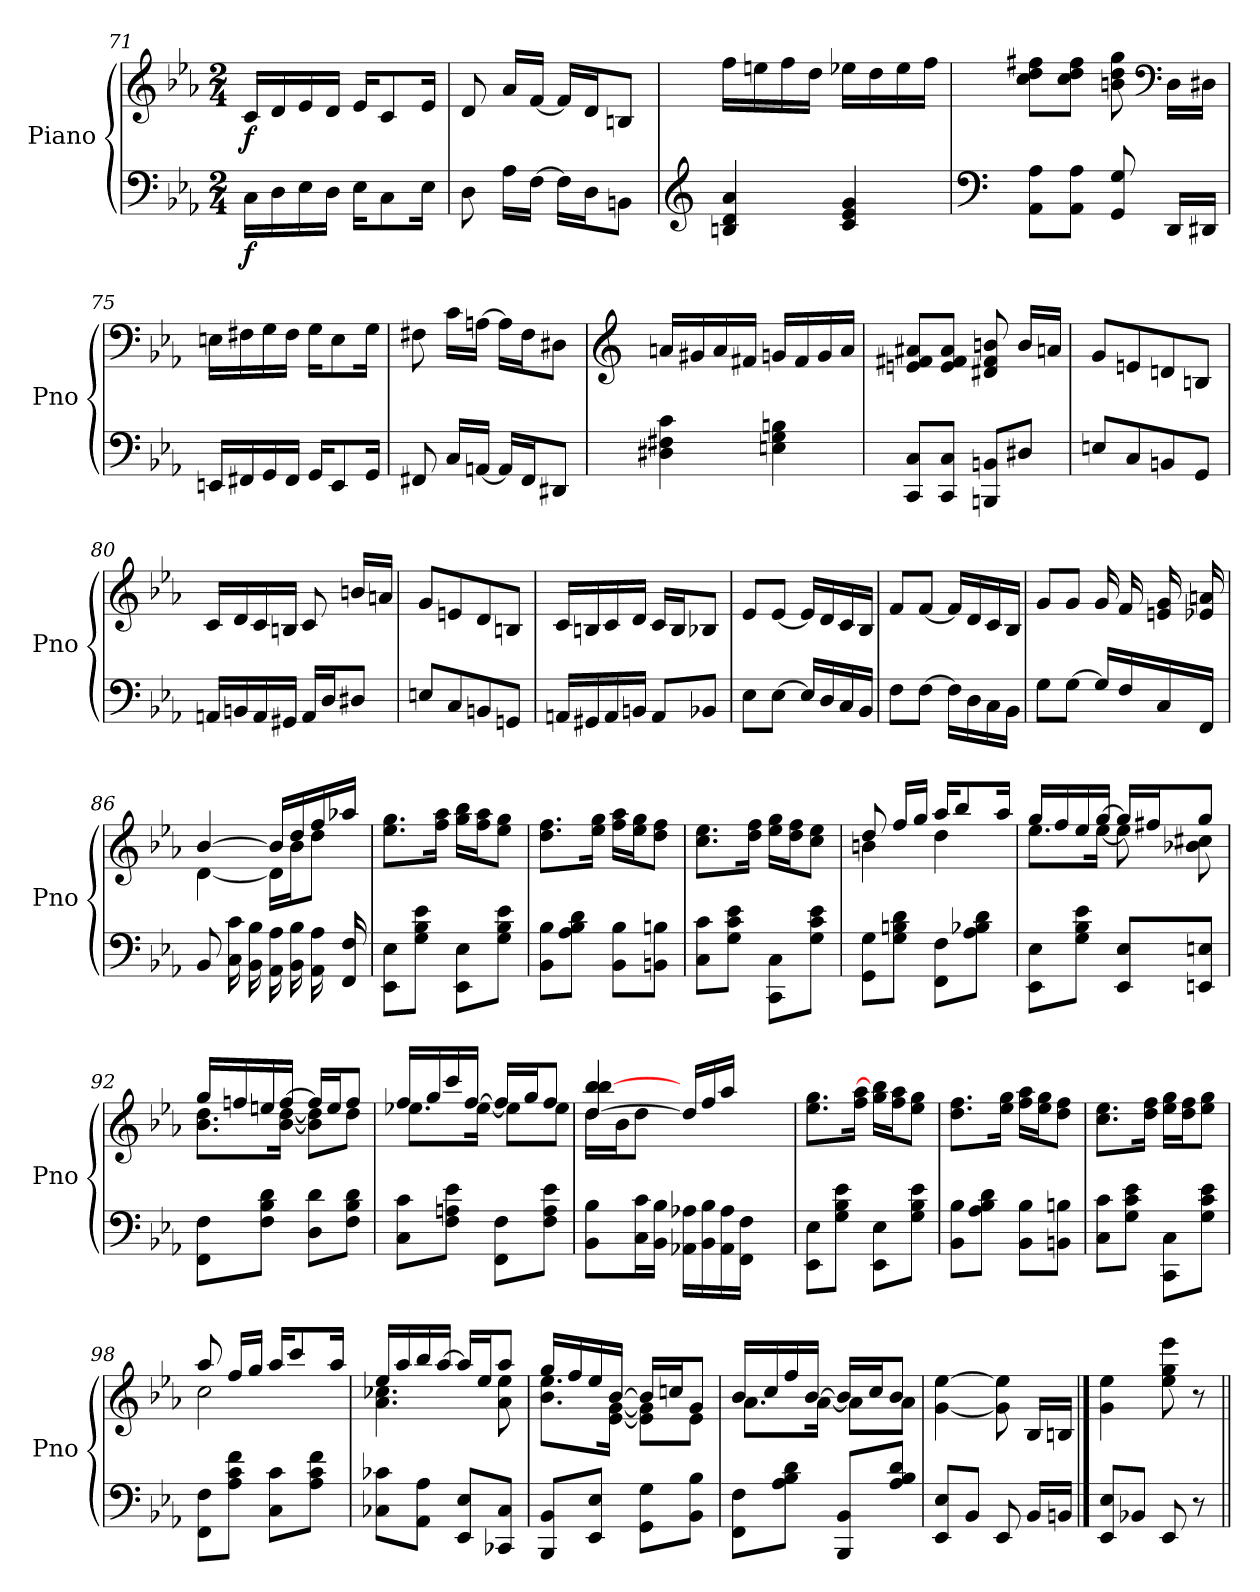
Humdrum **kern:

**kern	**dynam	**kern	**dynam
*part2	*part2	*part1	*part1
*staff2	*staff2	*staff1	*staff1
*I"Piano	*	*I"Piano	*
*I'Pno	*	*I'Pno	*
*clefF4	*	*clefG2	*
*k[b-e-a-]	*	*k[b-e-a-]	*
*M2/4	*	*M2/4	*
=71	=71	=71	=71
!	!LO:DY:b	!	!LO:DY:b
16C\LL	f	16c/LL	f
16D\	.	16d/	.
16E-\	.	16e-/	.
16D\JJ	.	16d/JJ	.
16E-\KL	.	16e-/KL	.
8C\	.	8c/	.
16E-\Jk	.	16e-/Jk	.
!!LO:LB:g=z
=72	=72	=72	=72
8D\	.	8d/	.
16A-\LL	.	16a-/LL	.
[16F\JJ	.	[16f/JJ	.
16F\LL]	.	16f/LL]	.
16D\J	.	16d/J	.
8BBn\J	.	8Bn/J	.
=73	=73	=73	=73
*clefG2	*	*	*
4Bn/ 4d/ 4a-/	.	16ff\LL	.
.	.	16een\	.
.	.	16ff\	.
.	.	16dd\JJ	.
4c/ 4e-/ 4g/	.	16ee-X\LL	.
.	.	16dd\	.
.	.	16ee-\	.
.	.	16ff\JJ	.
=74	=74	=74	=74
*clefF4	*	*	*
8AA-\ 8A-\L	.	8cc\ 8dd\ 8ff#X\L	.
8AA-\ 8A-\J	.	8cc\ 8dd\ 8ff#\J	.
8GG/ 8G/	.	8bn\ 8dd\ 8gg\	.
*	*	*clefF4	*
16DD/LL	.	16D\LL	.
16DD#X/JJ	.	16D#X\JJ	.
=75	=75	=75	=75
16EEn/LL	.	16En\LL	.
16FF#X/	.	16F#X\	.
16GG/	.	16G\	.
16FF#/JJ	.	16F#\JJ	.
16GG/KL	.	16G\KL	.
8EE/	.	8E\	.
16GG/Jk	.	16G\Jk	.
=76	=76	=76	=76
8FF#X/	.	8F#X\	.
16C/LL	.	16c\LL	.
[16AAn/JJ	.	[16An\JJ	.
16AA/LL]	.	16A\LL]	.
16FF#/J	.	16F#\J	.
8DD#X/J	.	8D#X\J	.
!!LO:PB:g=z
=77	=77	=77	=77
*	*	*clefG2	*
4D#X\ 4F#X\ 4c\	.	16an/LL	.
.	.	16g#X/	.
.	.	16a/	.
.	.	16f#X/JJ	.
4En\ 4G\ 4Bn\	.	16gn/LL	.
.	.	16f#/	.
.	.	16g/	.
.	.	16a/JJ	.
=78	=78	=78	=78
8CC/ 8C/L	.	8en/ 8f#X/ 8a#X/L	.
8CC/ 8C/J	.	8e/ 8f#/ 8a#/J	.
8BBBn/ 8BBn/L	.	8d#X/ 8f#/ 8bn/	.
8D#X/J	.	16b/LL	.
.	.	16an/JJ	.
=79	=79	=79	=79
8En/L	.	8g/L	.
8C/	.	8en/	.
8BBn/	.	8dn/	.
8GG/J	.	8Bn/J	.
=80	=80	=80	=80
16AAn/LL	.	16c/LL	.
16BBn/	.	16d/	.
16AA/	.	16c/	.
16GG#X/JJ	.	16Bn/JJ	.
16AA/LL	.	8c/	.
16D/J	.	.	.
8D#X/J	.	16bn/LL	.
.	.	16an/JJ	.
=81	=81	=81	=81
8En/L	.	8g/L	.
8C/	.	8en/	.
8BBn/	.	8d/	.
8GGn/J	.	8Bn/J	.
!!LO:LB:g=z
=82	=82	=82	=82
16AAn/LL	.	16c/LL	.
16GG#X/	.	16Bn/	.
16AA/	.	16c/	.
16BBn/JJ	.	16d/JJ	.
8AA/L	.	16c/LL	.
.	.	16B/J	.
8BB-X/J	.	8B-X/J	.
=83	=83	=83	=83
8E-\L	.	8e-/L	.
[8E-\J	.	[8e-/J	.
16E-/LL]	.	16e-/LL]	.
16D/	.	16d/	.
16C/	.	16c/	.
16BB-/JJ	.	16B-/JJ	.
=84	=84	=84	=84
8F\L	.	8f/L	.
[8F\J	.	[8f/J	.
16F\LL]	.	16f/LL]	.
16D\	.	16d/	.
16C\	.	16c/	.
16BB-\JJ	.	16B-/JJ	.
=85	=85	=85	=85
8G\L	.	8g/L	.
[8G\J	.	8g/J	.
16G/LL]	.	16g/	.
16F/	.	16f/	.
16C/	.	16en/ 16g/	.
16FF/JJ	.	16e-X/ 16an/	.
=86	=86	=86	=86
*	*	*^	*
8BB-/	.	[4b-/	[4d\	.
16C\ 16c\	.	.	.	.
16BB-\ 16B-\	.	.	.	.
16AA-\ 16A-\	.	16b-/LL]	16d\LL]	.
16BB-\ 16B-\	.	16dd/	16b-\J	.
16AA-\ 16A-\	.	16ff/	8dd\J	.
16FF/ 16F/	.	16aa-X/JJ	.	.
*	*	*v	*v	*
!!LO:LB:g=z
=87	=87	=87	=87
8EE-\ 8E-\L	.	8.ee-\ 8.gg\L	.
8G\ 8B-\ 8e-\J	.	.	.
.	.	16ff\ 16aa-\Jk	.
8EE-\ 8E-\L	.	16gg\ 16bb-\LL	.
.	.	16ff\ 16aa-\J	.
8G\ 8B-\ 8e-\J	.	8ee-\ 8gg\J	.
=88	=88	=88	=88
8BB-\ 8B-\L	.	8.dd\ 8.ff\L	.
8A-\ 8B-\ 8d\J	.	.	.
.	.	16ee-\ 16gg\Jk	.
8BB-\ 8B-\L	.	16ff\ 16aa-\LL	.
.	.	16ee-\ 16gg\J	.
8BBn\ 8Bn\J	.	8dd\ 8ff\J	.
=89	=89	=89	=89
8C\ 8c\L	.	8.cc\ 8.ee-\L	.
8G\ 8c\ 8e-\J	.	.	.
.	.	16dd\ 16ff\Jk	.
8CC\ 8C\L	.	16ee-\ 16gg\LL	.
.	.	16dd\ 16ff\J	.
8G\ 8c\ 8e-\J	.	8cc\ 8ee-\J	.
=90	=90	=90	=90
*	*	*^	*
8GG\ 8G\L	.	8dd/	4bn\	.
8G\ 8Bn\ 8d\J	.	16ff/LL	.	.
.	.	16gg/JJ	.	.
8FF\ 8F\L	.	16aa-/KL	4dd\	.
.	.	8bb-/	.	.
8A-\ 8B-X\ 8d\J	.	.	.	.
.	.	16aa-/Jk	.	.
=91	=91	=91	=91	=91
8EE-\ 8E-\L	.	16gg/LL	8.ee-\L	.
.	.	16ff/	.	.
8G\ 8B-\ 8e-\J	.	16ee-/	.	.
.	.	[16gg/JJ	[16ee-\Jk	.
8EE-/ 8E-/L	.	16gg/LL]	8ee-\]	.
.	.	16ff#X/J	.	.
8EEn/ 8En/J	.	8gg/J	8b-X\ 8cc#X\	.
!!LO:LB:g=z	!!
=92	=92	=92	=92	=92
8FF\ 8F\L	.	16gg/LL	8.b-\ 8.dd\L	.
.	.	16ffn/	.	.
8F\ 8B-\ 8d\J	.	16een/	.	.
.	.	[16ff/JJ	[16b-\ [16dd\Jk	.
8D\ 8d\L	.	16ff/LL]	8b-\] 8dd\]L	.
.	.	16ee/J	.	.
8F\ 8B-\ 8d\J	.	8ff/J	8dd\J	.
=93	=93	=93	=93	=93
8C\ 8c\L	.	16ff/LL	8.ee-X\L	.
.	.	16gg/	.	.
8F\ 8An\ 8e-\J	.	16ccc/	.	.
.	.	[16ff/JJ	[16ee-\Jk	.
8FF\ 8F\L	.	16ff/LL]	8ee-\L]	.
.	.	16gg/J	.	.
8F\ 8A\ 8e-\J	.	8ff/J	8ee-\J	.
=94	=94	=94	=94	=94
8BB-\ 8B-\L	.	[4dd/ 4bb-/ [4bb-/	16dd\LL	.
.	.	.	16b-\J	.
16C\ 16c\L	.	.	8dd\J	.
16BB-\ 16B-\JJ	.	.	.	.
16AA-X\ 16A-X\LL	.	16dd/LL]	4ryy	.
16BB-\ 16B-\	.	16ff/	.	.
16AA-\ 16A-\	.	16aa-/JJ	.	.
16FF\ 16F\JJ	.	4ryy	.	.
8.ryy	.	.	8.ryy	.
*	*	*v	*v	*
=95	=95	=95	=95
8EE-\ 8E-\L	.	8.ee-\ 8.gg\L	.
8G\ 8B-\ 8e-\J	.	.	.
.	.	16ff\ 16aa-\Jk	.
8EE-\ 8E-\L	.	16gg\ 16bb-\]LL	.
.	.	16ff\ 16aa-\J	.
8G\ 8B-\ 8e-\J	.	8ee-\ 8gg\J	.
!!LO:LB:g=z
=96	=96	=96	=96
8BB-\ 8B-\L	.	8.dd\ 8.ff\L	.
8A-\ 8B-\ 8d\J	.	.	.
.	.	16ee-\ 16gg\Jk	.
8BB-\ 8B-\L	.	16ff\ 16aa-\LL	.
.	.	16ee-\ 16gg\J	.
8BBn\ 8Bn\J	.	8dd\ 8ff\J	.
=97	=97	=97	=97
8C\ 8c\L	.	8.cc\ 8.ee-\L	.
8G\ 8c\ 8e-\J	.	.	.
.	.	16dd\ 16ff\Jk	.
8CC\ 8C\L	.	16ee-\ 16gg\LL	.
.	.	16dd\ 16ff\J	.
8G\ 8c\ 8e-\J	.	8ee-\ 8gg\J	.
=98	=98	=98	=98
*	*	*^	*
8FF\ 8F\L	.	8aa-/	2cc\	.
8A-\ 8c\ 8f\J	.	16ff/LL	.	.
.	.	16gg/JJ	.	.
8C\ 8c\L	.	16aa-/KL	.	.
.	.	8ccc/	.	.
8A-\ 8c\ 8f\J	.	.	.	.
.	.	16aa-/Jk	.	.
=99	=99	=99	=99	=99
8C-X\ 8c-X\L	.	16ee-/LL	4.a-\ 4.cc-X\	.
.	.	16aa-/	.	.
8AA-\ 8A-\J	.	16bb-/	.	.
.	.	[16aa-/JJ	.	.
8EE-/ 8E-/L	.	16aa-/LL]	.	.
.	.	16ee-/J	.	.
8CC-X/ 8C-/J	.	8aa-/J	8a-\ 8ee-\	.
=100	=100	=100	=100	=100
8BBB-/ 8BB-/L	.	16gg/LL	8.b-\ 8.ee-\L	.
.	.	16ff/	.	.
8EE-/ 8E-/J	.	16ee-/	.	.
.	.	[16b-/JJ	[16e-\ [16g\Jk	.
8GG\ 8G\L	.	16b-/LL]	8e-\] 8g\]L	.
.	.	16ccn/J	.	.
8BB-\ 8B-\J	.	8g/J	8e-\J	.
!!LO:LB:g=z	!!
=101	=101	=101	=101	=101
8FF\ 8F\L	.	16b-/LL	8.a-\L	.
.	.	16cc/	.	.
8A-\ 8B-\ 8d\J	.	16ff/	.	.
.	.	[16b-/JJ	[16a-\Jk	.
8BBB-/ 8BB-/L	.	16b-/LL]	8a-\L]	.
.	.	16cc/J	.	.
8A-/ 8B-/ 8d/J	.	8b-/J	8a-\J	.
*	*	*v	*v	*
=102	=102	=102	=102
8EE-/ 8E-/L	.	[4g\ [4ee-\	.
8BB-/J	.	.	.
8EE-/	.	8g\] 8ee-\]	.
16BB-/LL	.	16B-/LL	.
16BBn/JJ	.	16Bn/JJ	.
==103	==103	==103	==103
8EE-/ 8E-/L	.	4g\ 4ee-\	.
8BB-X/J	.	.	.
8EE-/	.	8ee-\ 8gg\ 8eee-\	.
8r	.	8r	.
=||	=||	=||	=||
*-	*-	*-	*-
